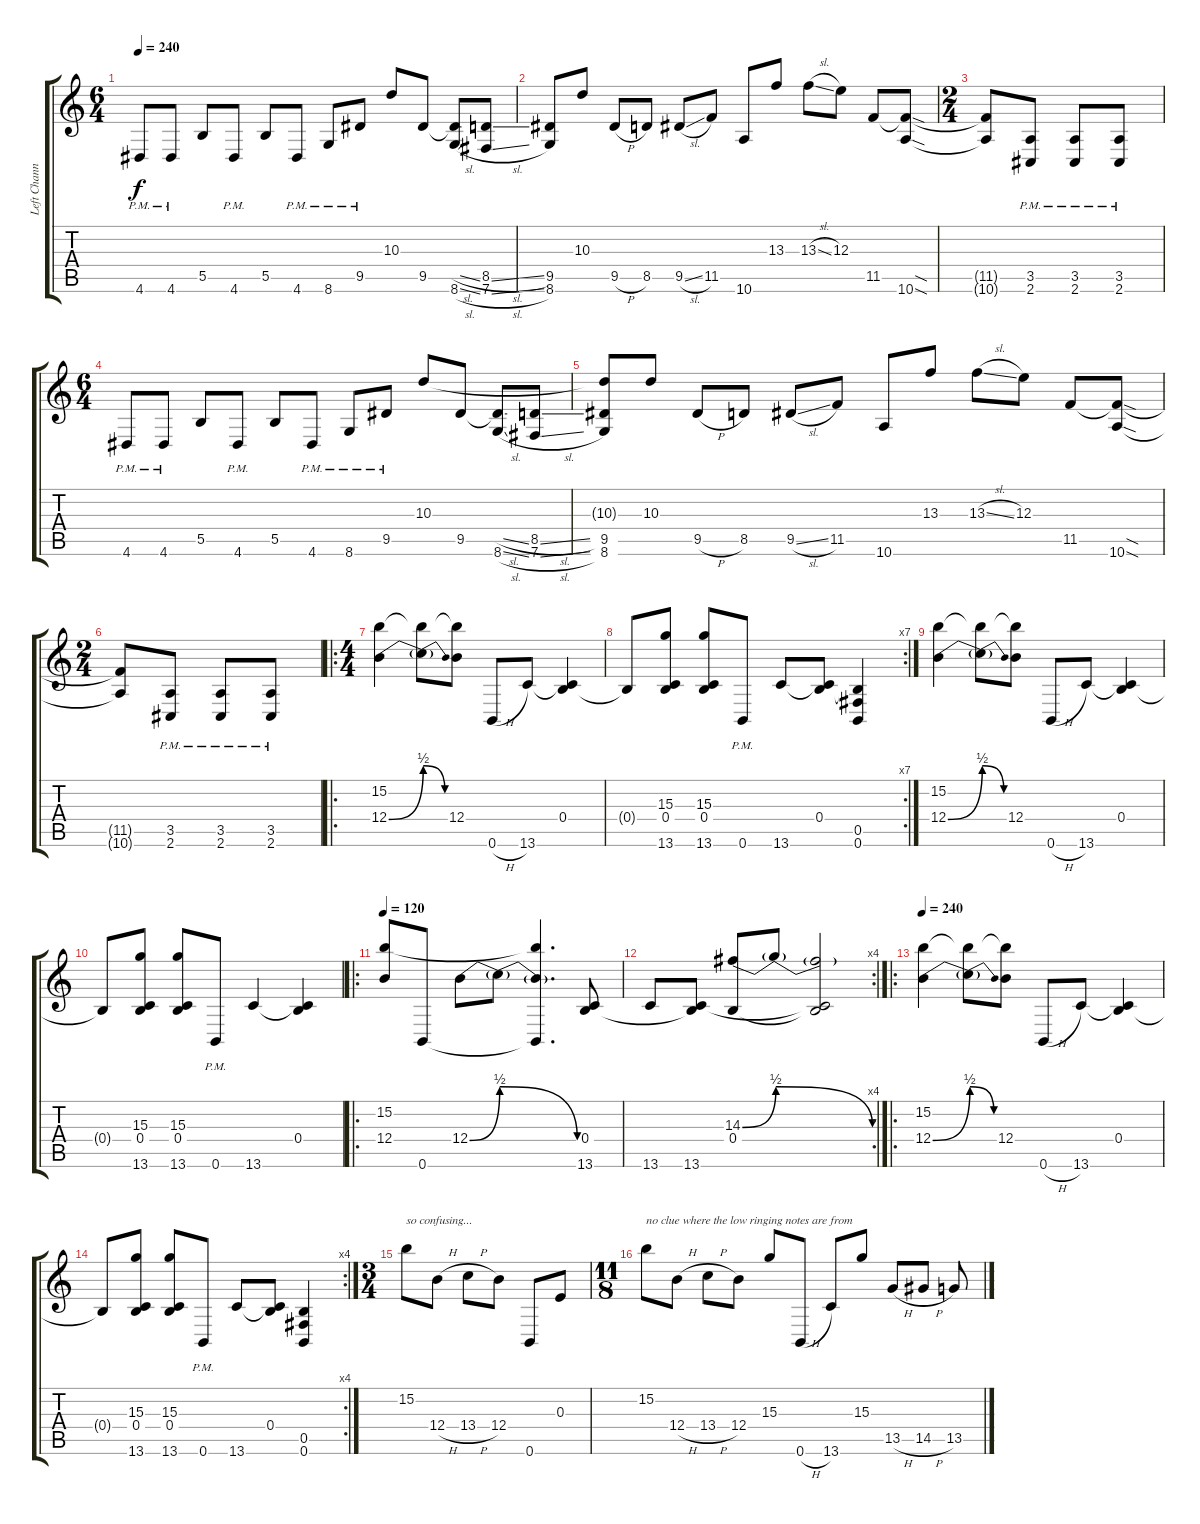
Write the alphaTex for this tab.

\track ("Left Channel" "Left Chann") {instrument distortionguitar}
\staff {score tabs}
\tuning (Db4 Ab3 E3 B2 Gb2 B1) {hide}
\ts (6 4)
\tempo 240
\clef g2
\ks c
4.6{pm}.8{dy f} 4.6{pm}.8 5.5.8 4.6{pm}.8 5.5.8 4.6{pm}.8 8.6{pm}.8 9.5{pm}.8 10.3.8 9.5.8 (9.5{sl t} 8.6{sl}).8 (8.5{sl} 7.6{sl}).8 |
(9.5 8.6).8 10.3.8 9.5{h}.8 8.5.8 9.5{sl}.8 11.5.8 10.6.8 13.3.8 13.3{sl}.8 12.3.8 11.5.8 (11.5{sod t} 10.6{sod}).8 |
\ts (2 4)
(11.5{t} 10.6{t}).8 (3.5{pm} 2.6).8 (3.5{pm} 2.6).8 (3.5{pm} 2.6).8 |
\ts (6 4)
4.6{pm}.8 4.6{pm}.8 5.5.8 4.6{pm}.8 5.5.8 4.6{pm}.8 8.6{pm}.8 9.5{pm}.8 10.3.8 9.5.8 (9.5{sl t} 8.6{sl}).8 (8.5{sl} 7.6{sl}).8 |
(10.3{t} 9.5 8.6).8 10.3.8 9.5{h}.8 8.5.8 9.5{sl}.8 11.5.8 10.6.8 13.3.8 13.3{sl}.8 12.3.8 11.5.8 (11.5{sod t} 10.6{sod}).8 |
\ts (2 4)
(11.5{t} 10.6{t}).8 (3.5{pm} 2.6).8 (3.5{pm} 2.6).8 (3.5{pm} 2.6).8 |
\ro
\ts (4 4)
(15.2 12.4{be (bend 0 0 60 2)}).4 (15.2{t} 12.4{be (release 0 2 60 0) t}).8 (15.2{t} 12.4).8 0.6{h}.8 13.6.8 (0.4 13.6{t}).4 |
\rc 7
0.4{t}.8 (15.3 0.4 13.6).8 (15.3 0.4 13.6).8 0.6{pm}.8 13.6.8 (0.4 13.6{t}).8 (0.4{t} 0.5 0.6).4 |
(15.2 12.4{be (bend 0 0 60 2)}).4 (15.2{t} 12.4{be (release 0 2 60 0) t}).8 (15.2{t} 12.4).8 0.6{h}.8 13.6.8 (0.4 13.6{t}).4 |
0.4{t}.8 (15.3 0.4 13.6).8 (15.3 0.4 13.6).8 0.6{pm}.8 13.6.4 (0.4 13.6{t}).4 |
\ro
\tempo 120
(15.2 12.4).8 0.6.8 12.4{be (bend 0 0 60 2)}.8 12.4{be (release 0 2 60 0) t}.8 (15.2{t} 12.4{t} 0.6{t}).4{d} (0.4 13.6).8 |
\rc 4
13.6.8 (0.4{t} 13.6).8 (14.3{be (bend 0 0 60 2)} 0.4).8 14.3{be (release 0 2 60 0) t}.8 (14.3{t} 0.4{t} 13.6{t}).2 |
\ro
\tempo 240
(15.2 12.4{be (bend 0 0 60 2)}).4 (15.2{t} 12.4{be (release 0 2 60 0) t}).8 (15.2{t} 12.4).8 0.6{h}.8 13.6.8 (0.4 13.6{t}).4 |
\rc 4
0.4{t}.8 (15.3 0.4 13.6).8 (15.3 0.4 13.6).8 0.6{pm}.8 13.6.8 (0.4 13.6{t}).8 (0.4{t} 0.5 0.6).4 |
\ts (3 4)
15.2.8{txt "so confusing..."} 12.4{h}.8 13.4{h}.8 12.4.8 0.6.8 0.3.8 |
\ts (11 8)
15.2.8{txt "no clue where the low ringing notes are from"} 12.4{h}.8 13.4{h}.8 12.4.8 15.3.8 0.6{h}.8 13.6.8 15.3.8 13.5{h}.8 14.5{h}.8 13.5.8
